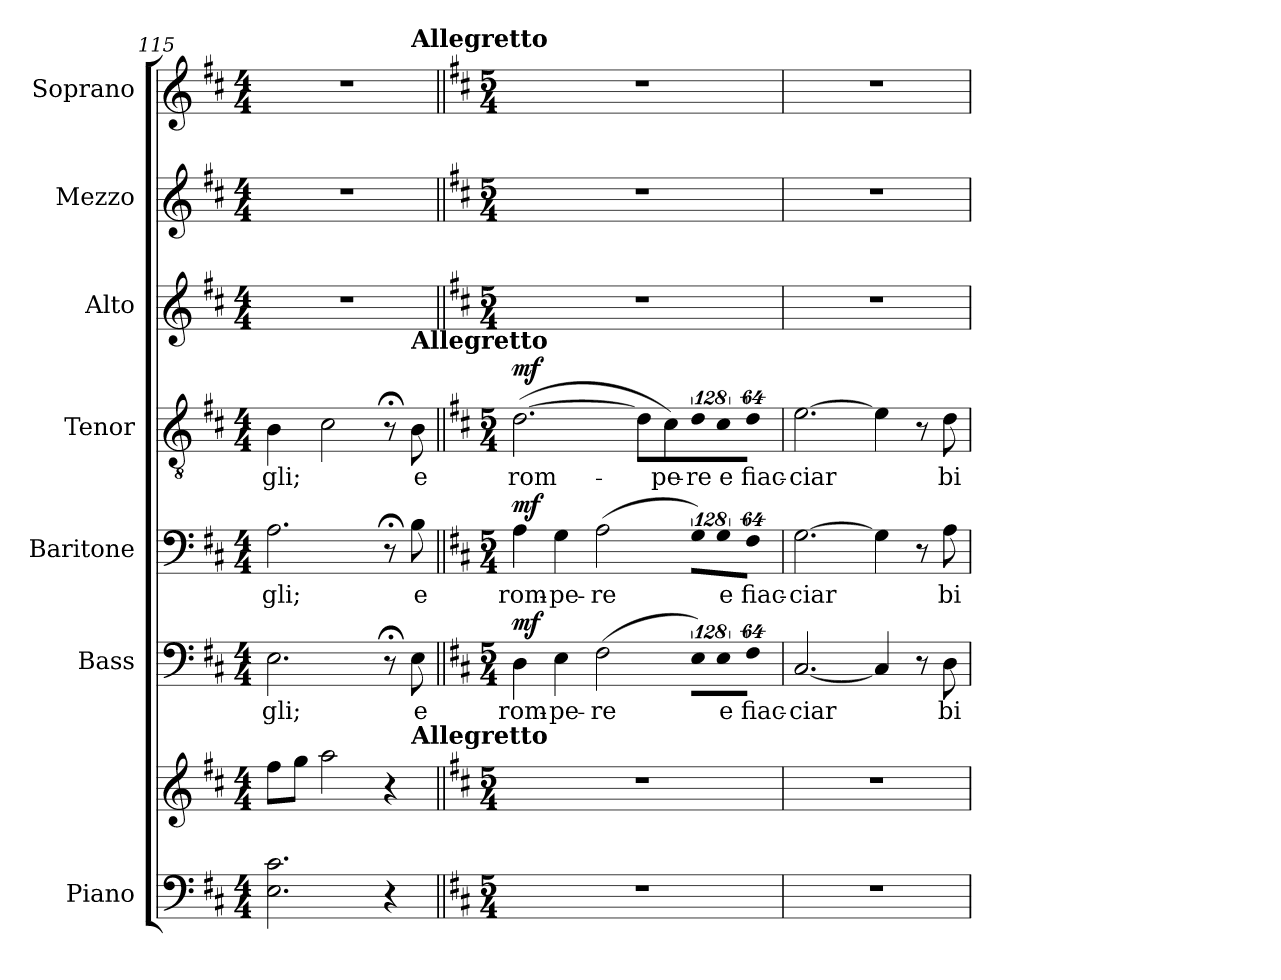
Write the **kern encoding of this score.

**kern	**kern	**kern	**text	**dynam	**kern	**text	**dynam	**kern	**text	**dynam	**kern	**kern	**kern
*part7	*part7	*part6	*part6	*part6	*part5	*part5	*part5	*part4	*part4	*part4	*part3	*part2	*part1
*staff8	*staff7	*staff6	*staff6	*staff6	*staff5	*staff5	*staff5	*staff4	*staff4	*staff4	*staff3	*staff2	*staff1
*I"Piano	*	*I"Bass	*	*	*I"Baritone	*	*	*I"Tenor	*	*	*I"Alto	*I"Mezzo	*I"Soprano
*I'Pno.	*	*I'B.	*	*	*I'Bar.	*	*	*I'T.	*	*	*I'A.	*I'M.	*I'S.
*clefF4	*clefG2	*clefF4	*	*	*clefF4	*	*	*clefGv2	*	*	*clefG2	*clefG2	*clefG2
*	*	*	*	*	*	*	*	*ITrd7c12	*	*	*	*	*
*k[f#c#]	*k[f#c#]	*k[f#c#]	*	*	*k[f#c#]	*	*	*k[f#c#]	*	*	*k[f#c#]	*k[f#c#]	*k[f#c#]
*D:	*D:	*D:	*	*	*D:	*	*	*D:	*	*	*D:	*D:	*D:
*M4/4	*M4/4	*M4/4	*	*	*M4/4	*	*	*M4/4	*	*	*M4/4	*M4/4	*M4/4
=115	=115	=115	=115	=115	=115	=115	=115	=115	=115	=115	=115	=115	=115
!	!	!	!LO:LY:b:color=#000000	!	!	!	!	!	!	!	!	!	!
!	!	!	!	!	!	!LO:LY:b:color=#000000	!	!	!	!	!	!	!
!	!	!	!	!	!	!	!	!	!LO:LY:b:color=#000000	!	!	!	!
*	*^	*	*	*	*	*	*	*	*	*	*	*	*^
2.Ei\ 2.c#i	8ff#i\L	2..ryy	2.Ei\	-gli;	.	2.Ai\	-gli;	.	4BBi\	-gli;	.	1r	1r	1r	2..ryy
.	8ggi\J	.	.	.	.	.	.	.	.	.	.	.	.	.	.
.	2aai\	.	.	.	.	.	.	.	2C#i\	.	.	.	.	.	.
4r	4r	.	8r;	.	.	8r;	.	.	8r;	.	.	.	.	.	.
!	!	!	!	!LO:LY:b:color=#000000	!	!	!	!	!	!	!	!	!	!	!
!	!	!	!	!	!	!	!LO:LY:b:color=#000000	!	!	!	!	!	!	!	!
*	*MM100	*	*	*	*	*	*	*	*MM100	*	*	*	*	*MM100	*
!	!	!	!	!	!	!	!	!	!	!	!	!	!	!	!LO:TX:a:B:t=Allegretto
!	!	!	!	!	!	!	!	!	!LO:TX:a:B:t=Allegretto	!	!	!	!	!	!
!	!	!LO:TX:a:B:t=Allegretto	!	!	!	!	!	!	!	!	!	!	!	!	!
!	!	!	!	!	!	!	!	!	!	!LO:LY:b:color=#000000	!	!	!	!	!
.	.	8ryy	8Ei\	e	.	8Bi\	e	.	8BBi\	e	.	.	.	.	8ryy
*	*v	*v	*	*	*	*	*	*	*	*	*	*	*	*v	*v
=116||	=116||	=116||	=116||	=116||	=116||	=116||	=116||	=116||	=116||	=116||	=116||	=116||	=116||
*k[f#c#]	*k[f#c#]	*k[f#c#]	*	*	*k[f#c#]	*	*	*k[f#c#]	*	*	*k[f#c#]	*k[f#c#]	*k[f#c#]
*D:	*D:	*D:	*	*	*D:	*	*	*D:	*	*	*D:	*D:	*D:
*M5/4	*M5/4	*M5/4	*	*	*M5/4	*	*	*M5/4	*	*	*M5/4	*M5/4	*M5/4
*	*^	*	*	*	*	*	*	*	*	*	*	*	*^
!LO:N:vis=1	!LO:N:vis=1	!	!	!	!	!	!	!	!	!	!	!	!	!	!
*	*v	*v	*	*	*	*	*	*	*	*	*	*	*	*v	*v
*	*^	*	*	*	*	*	*	*	*	*	*	*	*^
!	!	!	!	!LO:LY:b:color=#000000	!	!	!	!	!	!	!	!	!	!	!
*	*v	*v	*	*	*	*	*	*	*	*	*	*	*	*v	*v
*	*^	*	*	*	*	*	*	*	*	*	*	*	*^
!	!	!	!	!	!	!	!LO:LY:b:color=#000000	!	!	!	!	!	!	!	!
*	*v	*v	*	*	*	*	*	*	*	*	*	*	*	*v	*v
*	*^	*	*	*	*	*	*	*	*	*	*	*	*^
!	!	!	!	!	!	!	!	!	!	!LO:LY:b:color=#000000	!	!LO:N:vis=1	!LO:N:vis=1	!LO:N:vis=1	!
*	*v	*v	*	*	*	*	*	*	*	*	*	*	*	*v	*v
4%5r	4%5r	4Di\	rom-	mf	4Ai\	rom-	mf	([>2.Di\	rom-	mf	4%5r	4%5r	4%5r
!	!	!	!LO:LY:b:color=#000000	!	!	!	!	!	!	!	!	!	!
!	!	!	!	!	!	!LO:LY:b:color=#000000	!	!	!	!	!	!	!
.	.	4Ei\	-pe-	.	4Gi\	-pe-	.	.	.	.	.	.	.
!	!	!	!LO:LY:b:color=#000000	!	!	!	!	!	!	!	!	!	!
!	!	!	!	!	!	!LO:LY:b:color=#000000	!	!	!	!	!	!	!
.	.	(2F#i\	-re	.	(2Ai\	-re	.	.	.	.	.	.	.
.	.	.	.	.	.	.	.	8Di\L]	.	.	.	.	.
!	!	!	!	!	!	!	!	!	!LO:LY:b:color=#000000	!	!	!	!
.	.	.	.	.	.	.	.	8C#i\)	-pe-	.	.	.	.
!	!	!LO:N:vis=8	!	!	!LO:N:vis=8	!	!	!LO:N:vis=8	!	!	!	!	!
!	!	!	!	!	!	!	!	!	!LO:LY:b:color=#000000	!	!	!	!
.	.	1024%85Ei\L)	.	.	1024%85Gi\L)	.	.	1024%85Di\	-re	.	.	.	.
!	!	!LO:N:vis=8	!	!	!	!	!	!	!	!	!	!	!
!	!	!	!LO:LY:b:color=#000000	!	!LO:N:vis=8	!	!	!	!	!	!	!	!
!	!	!	!	!	!	!LO:LY:b:color=#000000	!	!LO:N:vis=8	!	!	!	!	!
!	!	!	!	!	!	!	!	!	!LO:LY:b:color=#000000	!	!	!	!
.	.	1024%85Ei\	e	.	1024%85Gi\	e	.	1024%85C#i\	e	.	.	.	.
!	!	!LO:N:vis=8	!	!	!	!	!	!	!	!	!	!	!
!	!	!	!LO:LY:b:color=#000000	!	!LO:N:vis=8	!	!	!	!	!	!	!	!
!	!	!	!	!	!	!LO:LY:b:color=#000000	!	!LO:N:vis=8	!	!	!	!	!
!	!	!	!	!	!	!	!	!	!LO:LY:b:color=#000000	!	!	!	!
.	.	512%43F#i\J	fiac-	.	512%43F#i\J	fiac-	.	512%43Di\J	fiac-	.	.	.	.
=117	=117	=117	=117	=117	=117	=117	=117	=117	=117	=117	=117	=117	=117
!LO:N:vis=1	!LO:N:vis=1	!	!	!	!	!	!	!	!	!	!	!	!
!	!	!	!LO:LY:b:color=#000000	!	!	!	!	!	!	!	!	!	!
!	!	!	!	!	!	!LO:LY:b:color=#000000	!	!	!	!	!	!	!
!	!	!	!	!	!	!	!	!	!LO:LY:b:color=#000000	!	!LO:N:vis=1	!LO:N:vis=1	!LO:N:vis=1
4%5r	4%5r	[<2.C#i/	-ciar	.	[>2.Gi\	-ciar	.	[>2.Ei\	-ciar	.	4%5r	4%5r	4%5r
.	.	4C#i/]	.	.	4Gi\]	.	.	4Ei\]	.	.	.	.	.
.	.	8r	.	.	8r	.	.	8r	.	.	.	.	.
!	!	!	!LO:LY:b:color=#000000	!	!	!	!	!	!	!	!	!	!
!	!	!	!	!	!	!LO:LY:b:color=#000000	!	!	!	!	!	!	!
!	!	!	!	!	!	!	!	!	!LO:LY:b:color=#000000	!	!	!	!
.	.	8Di\	bi-	.	8Ai\	bi-	.	8Di\	bi-	.	.	.	.
=	=	=	=	=	=	=	=	=	=	=	=	=	=
*-	*-	*-	*-	*-	*-	*-	*-	*-	*-	*-	*-	*-	*-
